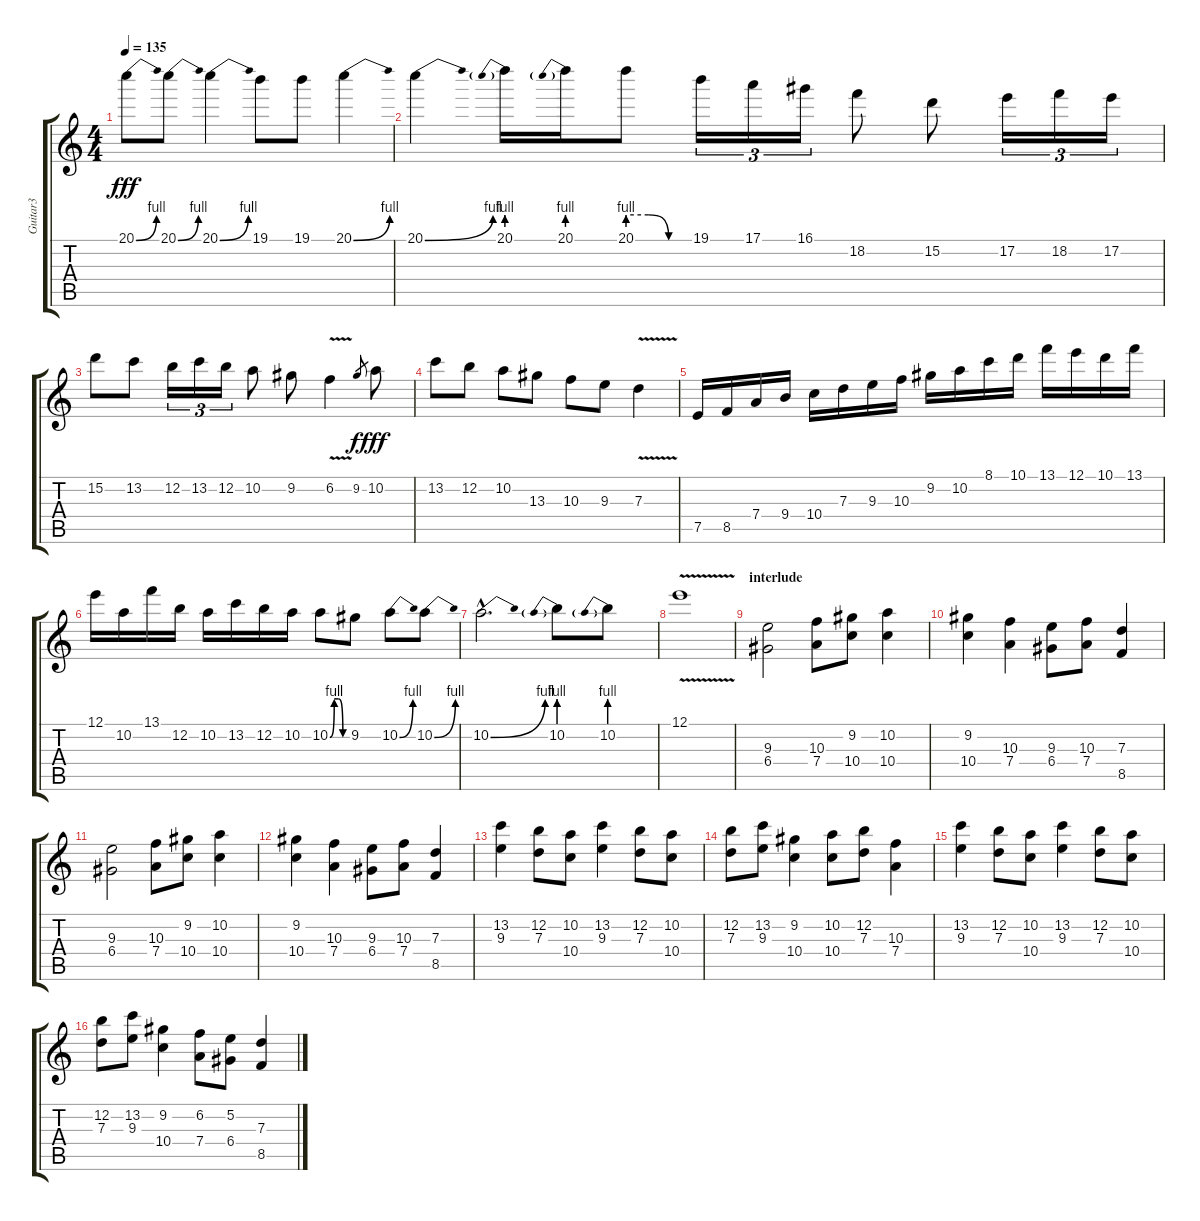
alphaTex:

\track ("Guitar3" "Guitar3") {instrument distortionguitar}
\staff {score tabs}
\tuning (E4 B3 G3 D3 A2 E2) {hide}
\ts (4 4)
\tempo 135
\clef g2
\ks c
20.1{be (bend 0 0 60 4)}.8{dy fff} 20.1{be (bend 0 0 60 4)}.8 20.1{be (bend 0 0 60 4)}.4 19.1.8 19.1.8 20.1{be (bend 0 0 60 4)}.4 |
20.1{be (bend 0 0 60 4)}.4 20.1{be (prebend 0 4 60 4)}.16 20.1{be (prebend 0 4 60 4)}.16 20.1{be (custom 0 4 20 4 40 0 60 0)}.8 19.1.16{tu (3 2)} 17.1.16{tu (3 2)} 16.1.16{tu (3 2)} 18.2.8 15.2.8 17.2.16{tu (3 2)} 18.2.16{tu (3 2)} 17.2.16{tu (3 2)} |
15.2.8 13.2.8 12.2.16{tu (3 2)} 13.2.16{tu (3 2)} 12.2.16{tu (3 2)} 10.2.8 9.2.8 6.2{v}.4 9.2.8{gr dy f} 10.2.8{dy fff} |
13.2.8 12.2.8 10.2.8 13.3.8 10.3.8 9.3.8 7.3{v}.4 |
7.5.16 8.5.16 7.4.16 9.4.16 10.4.16 7.3.16 9.3.16 10.3.16 9.2.16 10.2.16 8.1.16 10.1.16 13.1.16 12.1.16 10.1.16 13.1.16 |
12.1.16 10.2.16 13.1.16 12.2.16 10.2.16 13.2.16 12.2.16 10.2.16 10.2{be (custom 0 0 15 4 30 4 45 0 60 0)}.8 9.2.8 10.2{be (bend 0 0 60 4)}.8 10.2{be (bend 0 0 60 4)}.8 |
10.2{be (bend 0 0 60 4) hac}.2{d} 10.2{be (prebend 0 4 60 4)}.8 10.2{be (prebend 0 4 60 4)}.8 |
12.1{v}.1 |
\section ("" "interlude")
(9.3 6.4).2{volume 11} (10.3 7.4).8 (9.2 10.4).8 (10.2 10.4).4 |
(9.2 10.4).4 (10.3 7.4).4 (9.3 6.4).8 (10.3 7.4).8 (7.3 8.5).4 |
(9.3 6.4).2 (10.3 7.4).8 (9.2 10.4).8 (10.2 10.4).4 |
(9.2 10.4).4 (10.3 7.4).4 (9.3 6.4).8 (10.3 7.4).8 (7.3 8.5).4 |
(13.2 9.3).4 (12.2 7.3).8 (10.2 10.4).8 (13.2 9.3).4 (12.2 7.3).8 (10.2 10.4).8 |
(12.2 7.3).8 (13.2 9.3).8 (9.2 10.4).4 (10.2 10.4).8 (12.2 7.3).8 (10.3 7.4).4 |
(13.2 9.3).4 (12.2 7.3).8 (10.2 10.4).8 (13.2 9.3).4 (12.2 7.3).8 (10.2 10.4).8 |
(12.2 7.3).8 (13.2 9.3).8 (9.2 10.4).4 (6.2 7.4).8 (5.2 6.4).8 (7.3 8.5).4
